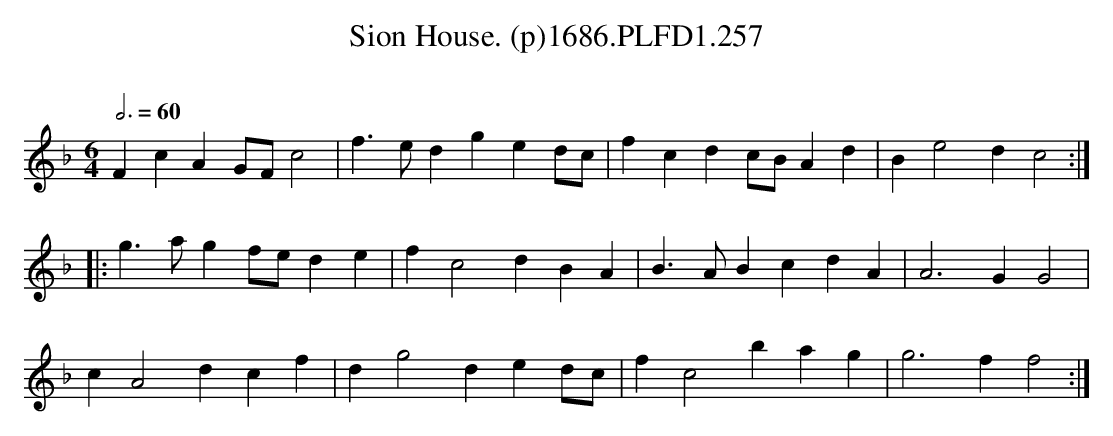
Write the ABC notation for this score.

X:1
T:Sion House. (p)1686.PLFD1.257
M:6/4
L:1/8
Q:3/4=60
O:
K:F
F2 c2 A2 GF c4|f3 e d2 g2 e2 dc|f2 c2 d2 cB A2 d2|B2 e4 d2 c4:|
|:g3a g2 fe d2 e2|f2 c4 d2 B2 A2|B3 A B2 c2 d2 A2|A6 G2 G4|
c2 A4 d2 c2 f2|d2 g4 d2 e2 dc|f2 c4 b2 a2 g2|g6 f2 f4:|
